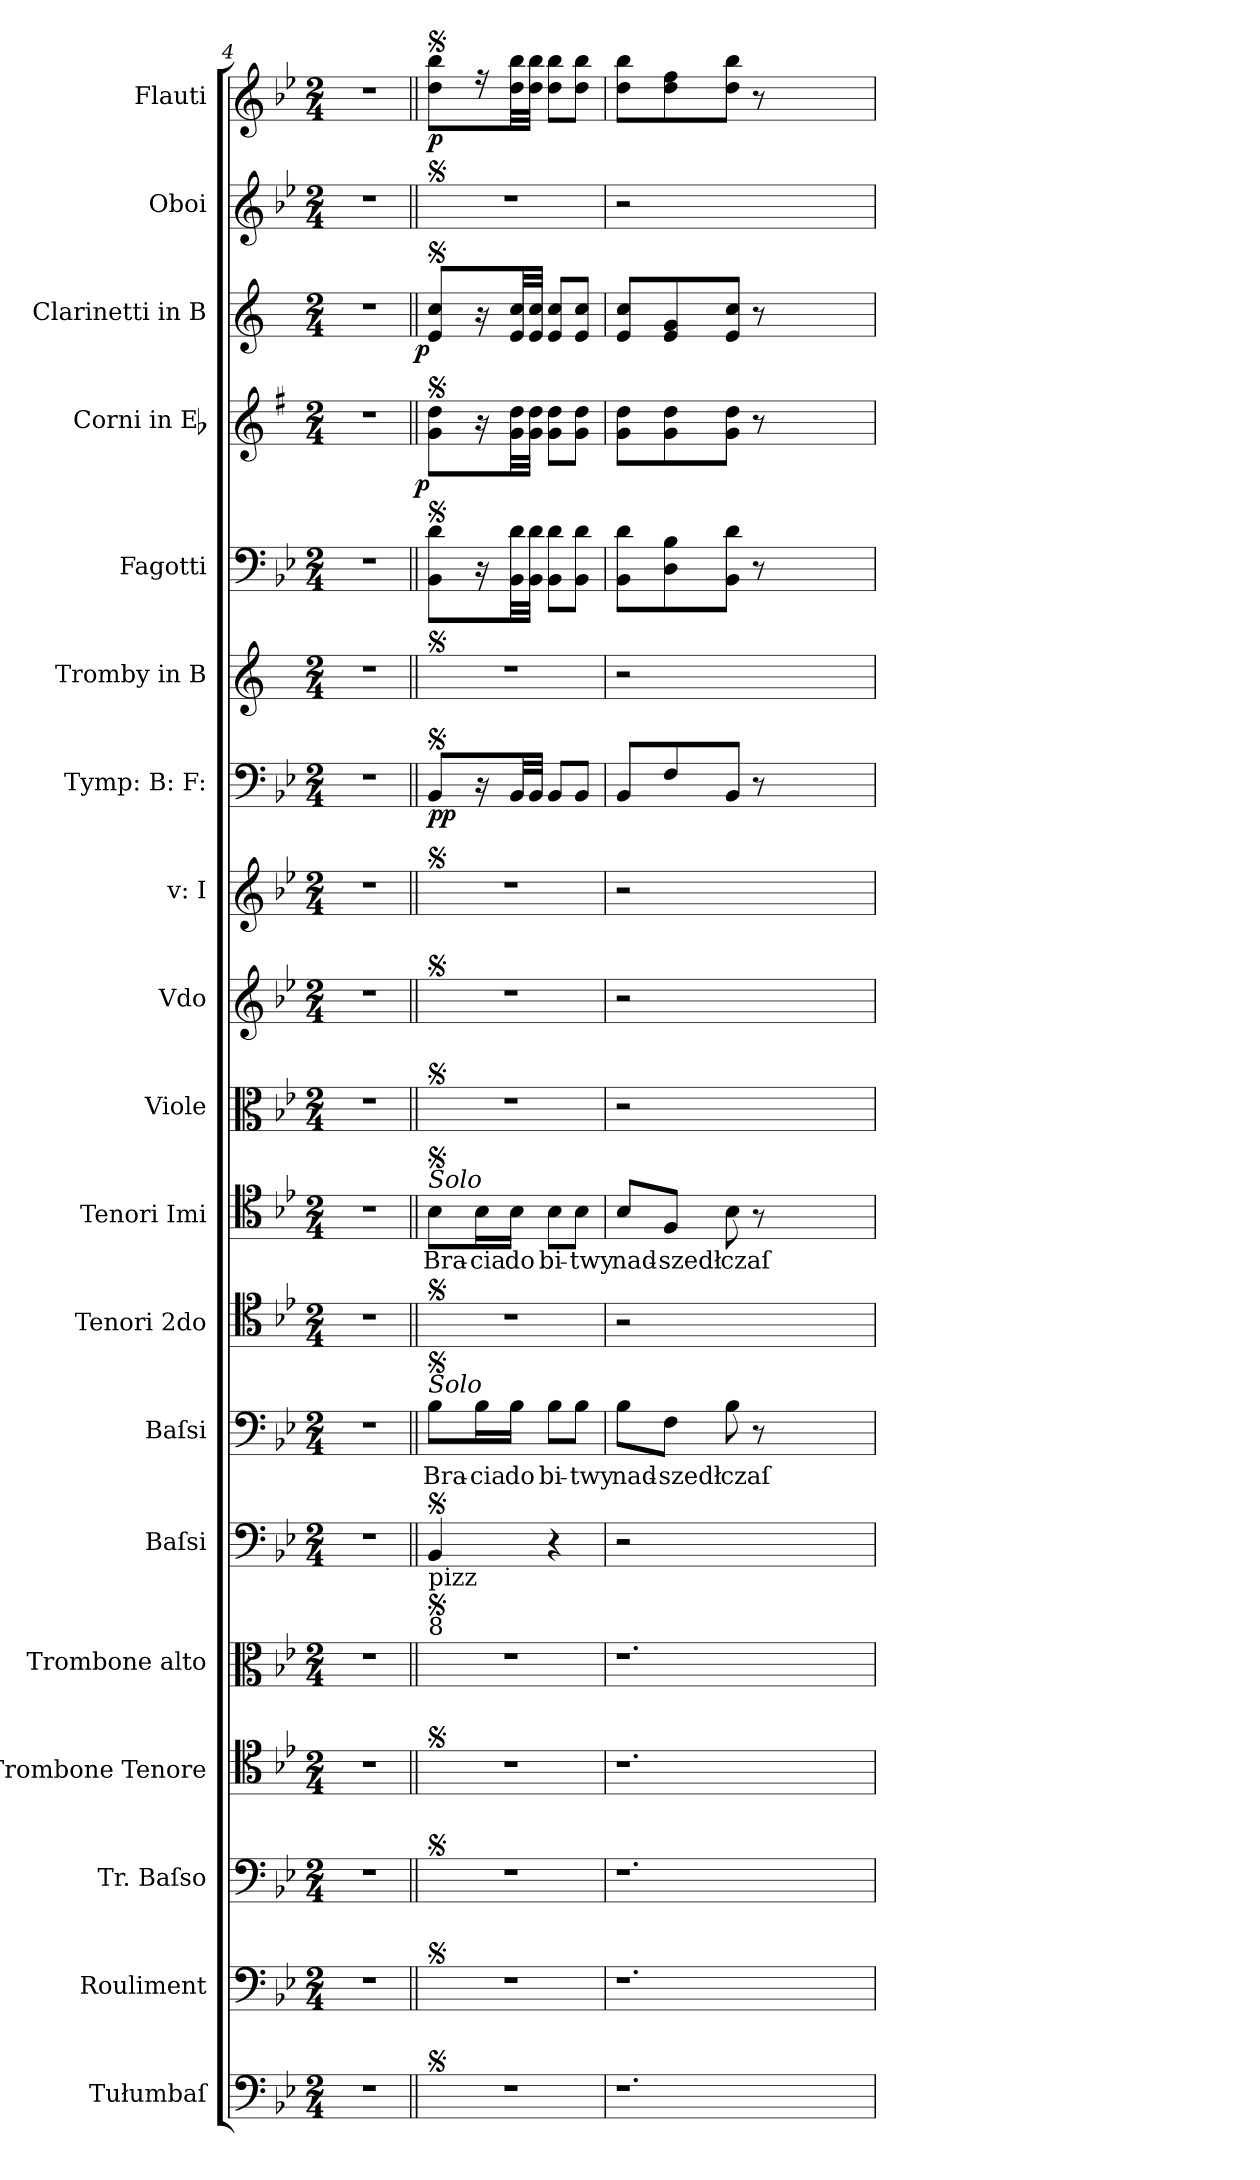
**kern	**kern	**kern	**kern	**kern	**kern	**kern	**text	**kern	**kern	**text	**kern	**kern	**kern	**kern	**dynam	**kern	**kern	**kern	**dynam	**kern	**dynam	**kern	**kern	**dynam
*part19	*part18	*part17	*part16	*part15	*part14	*part13	*part13	*part12	*part11	*part11	*part10	*part9	*part8	*part7	*part7	*part6	*part5	*part4	*part4	*part3	*part3	*part2	*part1	*part1
*staff19	*staff18	*staff17	*staff16	*staff15	*staff14	*staff13	*staff13	*staff12	*staff11	*staff11	*staff10	*staff9	*staff8	*staff7	*staff7	*staff6	*staff5	*staff4	*staff4	*staff3	*staff3	*staff2	*staff1	*staff1
*I"Tułumbaſ	*I"Rouliment	*I"Tr. Baſso	*I"Trombone Tenore	*I"Trombone alto	*I"Baſsi	*I"Baſsi	*	*I"Tenori 2do	*I"Tenori Imi	*	*I"Viole	*I"Vdo	*I"v: I	*I"Tymp: B: F:	*	*I"Tromby in B	*I"Fagotti	*I"Corni in Eb	*	*I"Clarinetti in B	*	*I"Oboi	*I"Flauti	*
*	*	*	*I'T	*I'A	*	*	*	*	*	*	*	*	*I'V	*	*	*	*	*	*	*I'Cl	*	*I'Ob	*I'Fl	*
*clefF4	*clefF4	*clefF4	*clefC4	*clefC3	*clefF4	*clefF4	*	*clefC4	*clefC4	*	*clefC3	*clefG2	*clefG2	*clefF4	*	*clefG2	*clefF4	*clefG2	*	*clefG2	*	*clefG2	*clefG2	*
*	*	*	*	*	*	*	*	*	*	*	*	*	*	*	*	*ITrd1c2	*	*ITrd5c9	*	*ITrd1c2	*	*	*	*
*k[b-e-]	*k[b-e-]	*k[b-e-]	*k[b-e-]	*k[b-e-]	*k[b-e-]	*k[b-e-]	*	*k[b-e-]	*k[b-e-]	*	*k[b-e-]	*k[b-e-]	*k[b-e-]	*k[b-e-]	*	*k[b-e-]	*k[b-e-]	*k[b-e-]	*	*k[b-e-]	*	*k[b-e-]	*k[b-e-]	*
*M2/4	*M2/4	*M2/4	*M2/4	*M2/4	*M2/4	*M2/4	*	*M2/4	*M2/4	*	*M2/4	*M2/4	*M2/4	*M2/4	*	*M2/4	*M2/4	*M2/4	*	*M2/4	*	*M2/4	*M2/4	*
=4	=4	=4	=4	=4	=4	=4	=4	=4	=4	=4	=4	=4	=4	=4	=4	=4	=4	=4	=4	=4	=4	=4	=4	=4
2r	2r	2r	2r	2r	2r	2r	.	2r	2r	.	2r	2r	2r	2r	.	2r	2r	2r	.	2r	.	2r	2r	.
=5||	=5||	=5||	=5||	=5||	=5||	=5||	=5||	=5||	=5||	=5||	=5||	=5||	=5||	=5||	=5||	=5||	=5||	=5||	=5||	=5||	=5||	=5||	=5||	=5||
!	!	!	!	!	!	!	!	!	!	!	!	!	!	!	!	!	!	!	!	!	!	!	!LO:TX:a:t=[segno]	!
!	!	!	!	!	!	!	!	!	!	!	!	!	!	!	!	!	!	!	!	!	!	!LO:TX:a:t=[segno]	!	!
!	!	!	!	!	!	!	!	!	!	!	!	!	!	!	!	!	!	!	!	!LO:TX:a:t=[segno]	!	!	!	!
!	!	!	!	!	!	!	!	!	!	!	!	!	!	!	!	!	!	!LO:TX:a:t=[segno]	!	!	!	!	!	!
!	!	!	!	!	!	!	!	!	!	!	!	!	!	!	!	!	!LO:TX:a:t=[segno]	!	!	!	!	!	!	!
!	!	!	!	!	!	!	!	!	!	!	!	!	!	!	!	!LO:TX:a:t=[segno]	!	!	!	!	!	!	!	!
!	!	!	!	!	!	!	!	!	!	!	!	!	!	!LO:TX:a:t=[segno]	!	!	!	!	!	!	!	!	!	!
!	!	!	!	!	!	!	!	!	!	!	!	!	!LO:TX:a:t=[segno]	!	!	!	!	!	!	!	!	!	!	!
!	!	!	!	!	!	!	!	!	!	!	!	!LO:TX:a:t=[segno]	!	!	!	!	!	!	!	!	!	!	!	!
!	!	!	!	!	!	!	!	!	!	!	!LO:TX:a:t=[segno]	!	!	!	!	!	!	!	!	!	!	!	!	!
!	!	!	!	!	!	!	!	!	!LO:TX:a:i:t=Solo	!	!	!	!	!	!	!	!	!	!	!	!	!	!	!
!	!	!	!	!	!	!	!	!	!LO:TX:a:t=[segno]	!	!	!	!	!	!	!	!	!	!	!	!	!	!	!
!	!	!	!	!	!	!	!	!LO:TX:a:t=[segno]	!	!	!	!	!	!	!	!	!	!	!	!	!	!	!	!
!	!	!	!	!	!	!LO:TX:a:i:t=Solo	!	!	!	!	!	!	!	!	!	!	!	!	!	!	!	!	!	!
!	!	!	!	!	!	!LO:TX:a:t=[segno]	!	!	!	!	!	!	!	!	!	!	!	!	!	!	!	!	!	!
!	!	!	!	!	!LO:TX:b:t=pizz	!	!	!	!	!	!	!	!	!	!	!	!	!	!	!	!	!	!	!
!	!	!	!	!	!LO:TX:a:t=[segno]	!	!	!	!	!	!	!	!	!	!	!	!	!	!	!	!	!	!	!
!	!	!	!	!LO:TX:a:t=8	!	!	!	!	!	!	!	!	!	!	!	!	!	!	!	!	!	!	!	!
!	!	!	!	!LO:TX:a:t=[segno]	!	!	!	!	!	!	!	!	!	!	!	!	!	!	!	!	!	!	!	!
!	!	!	!LO:TX:a:t=[segno]	!	!	!	!	!	!	!	!	!	!	!	!	!	!	!	!	!	!	!	!	!
!	!	!LO:TX:a:t=[segno]	!	!	!	!	!	!	!	!	!	!	!	!	!	!	!	!	!	!	!	!	!	!
!	!LO:TX:a:t=[segno]	!	!	!	!	!	!	!	!	!	!	!	!	!	!	!	!	!	!	!	!	!	!	!
!LO:TX:a:t=[segno]	!	!	!	!	!	!	!	!	!	!	!	!	!	!	!	!	!	!	!	!	!	!	!	!
!	!	!	!	!	!	!	!	!	!	!	!	!	!	!	!	!	!	!	!LO:DY:b:rj	!	!LO:DY:b:rj	!	!	!
2r	2r	2r	2r	2r	4BB-/	8B-\L	Bra-	2r	8B-\L	Bra-	2r	2r	2r	8BB-/L	pp	2r	8BB-\ 8d\L	8B-\ 8f\L	p	8d/ 8b-/L	p	2r	8dd\ 8bb-\L	p
.	.	.	.	.	.	16B-\L	-cia	.	16B-\L	-cia	.	.	.	16r	.	.	16r	16r	.	16r	.	.	16r	.
.	.	.	.	.	.	16B-\JJ	do	.	16B-\JJ	do	.	.	.	32BB-/LL	.	.	32BB-\ 32d\LL	32B-\ 32f\LL	.	32d/ 32b-/LL	.	.	32dd\ 32bb-\LL	.
.	.	.	.	.	.	.	.	.	.	.	.	.	.	32BB-/JJJ	.	.	32BB-\ 32d\JJJ	32B-\ 32f\JJJ	.	32d/ 32b-/JJJ	.	.	32dd\ 32bb-\JJJ	.
.	.	.	.	.	4r	8B-\L	bi-	.	8B-\L	bi-	.	.	.	8BB-/L	.	.	8BB-\ 8d\L	8B-\ 8f\L	.	8d/ 8b-/L	.	.	8dd\ 8bb-\L	.
.	.	.	.	.	.	8B-\J	-twy	.	8B-\J	-twy	.	.	.	8BB-/J	.	.	8BB-\ 8d\J	8B-\ 8f\J	.	8d/ 8b-/J	.	.	8dd\ 8bb-\J	.
=6	=6	=6	=6	=6	=6	=6	=6	=6	=6	=6	=6	=6	=6	=6	=6	=6	=6	=6	=6	=6	=6	=6	=6	=6
1.r	1.r	1.r	1.r	1.r	2r	8B-\L	nad-	2r	8B-/L	nad-	2r	2r	2r	8BB-/L	.	2r	8BB-\ 8d\L	8B-\ 8f\L	.	8d/ 8b-/L	.	2r	8dd\ 8bb-\L	.
.	.	.	.	.	.	8F\J	-szedł	.	8F/J	-szedł	.	.	.	8F/	.	.	8D\ 8B-\	8B-\ 8f\	.	8d/ 8f/	.	.	8dd\ 8ff\	.
.	.	.	.	.	.	8B-\	czaſ	.	8B-\	czaſ	.	.	.	8BB-/J	.	.	8BB-\ 8d\J	8B-\ 8f\J	.	8d/ 8b-/J	.	.	8dd\ 8bb-\J	.
.	.	.	.	.	.	8r	.	.	8r	.	.	.	.	8r	.	.	8r	8r	.	8r	.	.	8r	.
.	.	.	.	.	1ryy	1ryy	.	1ryy	1ryy	.	1ryy	1ryy	1ryy	1ryy	.	1ryy	1ryy	1ryy	.	1ryy	.	1ryy	1ryy	.
=	=	=	=	=	=	=	=	=	=	=	=	=	=	=	=	=	=	=	=	=	=	=	=	=
*-	*-	*-	*-	*-	*-	*-	*-	*-	*-	*-	*-	*-	*-	*-	*-	*-	*-	*-	*-	*-	*-	*-	*-	*-
